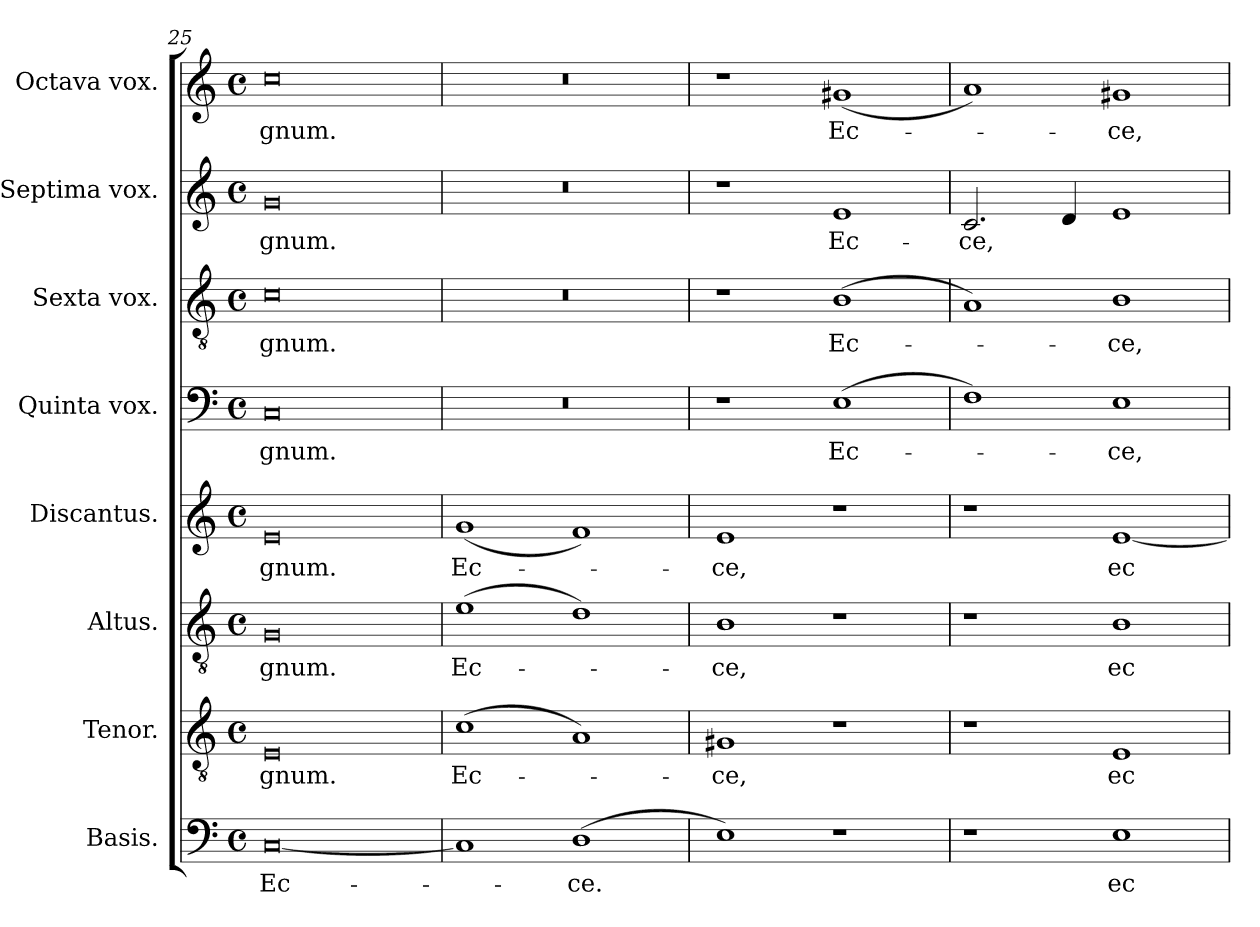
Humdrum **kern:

**kern	**text	**kern	**text	**kern	**text	**kern	**text	**kern	**text	**kern	**text	**kern	**text	**kern	**text
*part8	*part8	*part7	*part7	*part6	*part6	*part5	*part5	*part4	*part4	*part3	*part3	*part2	*part2	*part1	*part1
*staff8	*staff8	*staff7	*staff7	*staff6	*staff6	*staff5	*staff5	*staff4	*staff4	*staff3	*staff3	*staff2	*staff2	*staff1	*staff1
*I"Basis.	*	*I"Tenor.	*	*I"Altus.	*	*I"Discantus.	*	*I"Quinta vox.	*	*I"Sexta vox.	*	*I"Septima vox.	*	*I"Octava vox.	*
*clefF4	*	*clefGv2	*	*clefGv2	*	*clefG2	*	*clefF4	*	*clefGv2	*	*clefG2	*	*clefG2	*
*k[]	*	*k[]	*	*k[]	*	*k[]	*	*k[]	*	*k[]	*	*k[]	*	*k[]	*
*M4/2	*	*M4/2	*	*M4/2	*	*M4/2	*	*M4/2	*	*M4/2	*	*M4/2	*	*M4/2	*
*met(c)	*	*met(c)	*	*met(c)	*	*met(c)	*	*met(c)	*	*met(c)	*	*met(c)	*	*met(c)	*
=25	=25	=25	=25	=25	=25	=25	=25	=25	=25	=25	=25	=25	=25	=25	=25
!	!LO:LY:b	!	!LO:LY:b	!	!LO:LY:b	!	!LO:LY:b	!	!LO:LY:b	!	!LO:LY:b	!	!LO:LY:b	!	!LO:LY:b
[0C	Ec-	0E	-gnum.	0G	-gnum.	0e	-gnum.	0C	-gnum.	0c	-gnum.	0g	-gnum.	0cc	-gnum.
=26	=26	=26	=26	=26	=26	=26	=26	=26	=26	=26	=26	=26	=26	=26	=26
!	!	!	!LO:LY:b	!	!LO:LY:b	!	!LO:LY:b	!	!	!	!	!	!	!	!
1C]	.	(1c	Ec-	(1e	Ec-	(1g	Ec-	0r	.	0r	.	0r	.	0r	.
!	!LO:LY:b	!	!	!	!	!	!	!	!	!	!	!	!	!	!
(1D	-ce.	1A)	.	1d)	.	1f)	.	.	.	.	.	.	.	.	.
!!LO:PB:g=z
=27	=27	=27	=27	=27	=27	=27	=27	=27	=27	=27	=27	=27	=27	=27	=27
!	!	!	!LO:LY:b	!	!LO:LY:b	!	!LO:LY:b	!	!	!	!	!	!	!	!
1E)	.	1G#X	-ce,	1B	-ce,	1e	-ce,	1r	.	1r	.	1r	.	1r	.
!	!	!	!	!	!	!	!	!	!LO:LY:b	!	!LO:LY:b	!	!LO:LY:b	!	!LO:LY:b
1r	.	1r	.	1r	.	1r	.	(1E	Ec-	(1B	Ec-	1e	Ec-	(1g#X	Ec-
=28	=28	=28	=28	=28	=28	=28	=28	=28	=28	=28	=28	=28	=28	=28	=28
!	!	!	!	!	!	!	!	!	!	!	!	!	!LO:LY:b	!	!
1r	.	1r	.	1r	.	1r	.	1F)	.	1A)	.	2.c/	-ce,	1a)	.
.	.	.	.	.	.	.	.	.	.	.	.	4d/	.	.	.
!	!LO:LY:b	!	!LO:LY:b	!	!LO:LY:b	!	!LO:LY:b	!	!LO:LY:b	!	!LO:LY:b	!	!	!	!LO:LY:b
1E	ec-	1E	ec-	1B	ec-	[1e	ec-	1E	-ce,	1B	-ce,	1e	.	1g#X	-ce,
=	=	=	=	=	=	=	=	=	=	=	=	=	=	=	=
*-	*-	*-	*-	*-	*-	*-	*-	*-	*-	*-	*-	*-	*-	*-	*-
